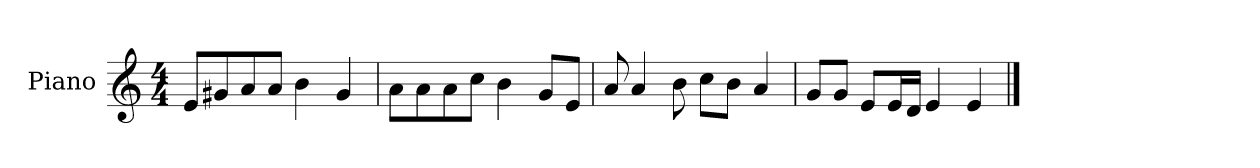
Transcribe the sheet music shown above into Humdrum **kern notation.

**kern
*part1
*staff1
*I"Piano
*I'P-no
*clefG2
*k[]
*M4/4
*MM90
=1
8e/L
8g#X/
8a/
8a/J
4b\
4g#/
=2
8a\L
8a\
8a\
8cc\J
4b\
8g/L
8e/J
=3
8a/
4a/
8b\
8cc\L
8b\J
4a/
=4
8g/L
8g/J
8e/L
16e/L
16d/JJ
4e/
4e/
==
*-
